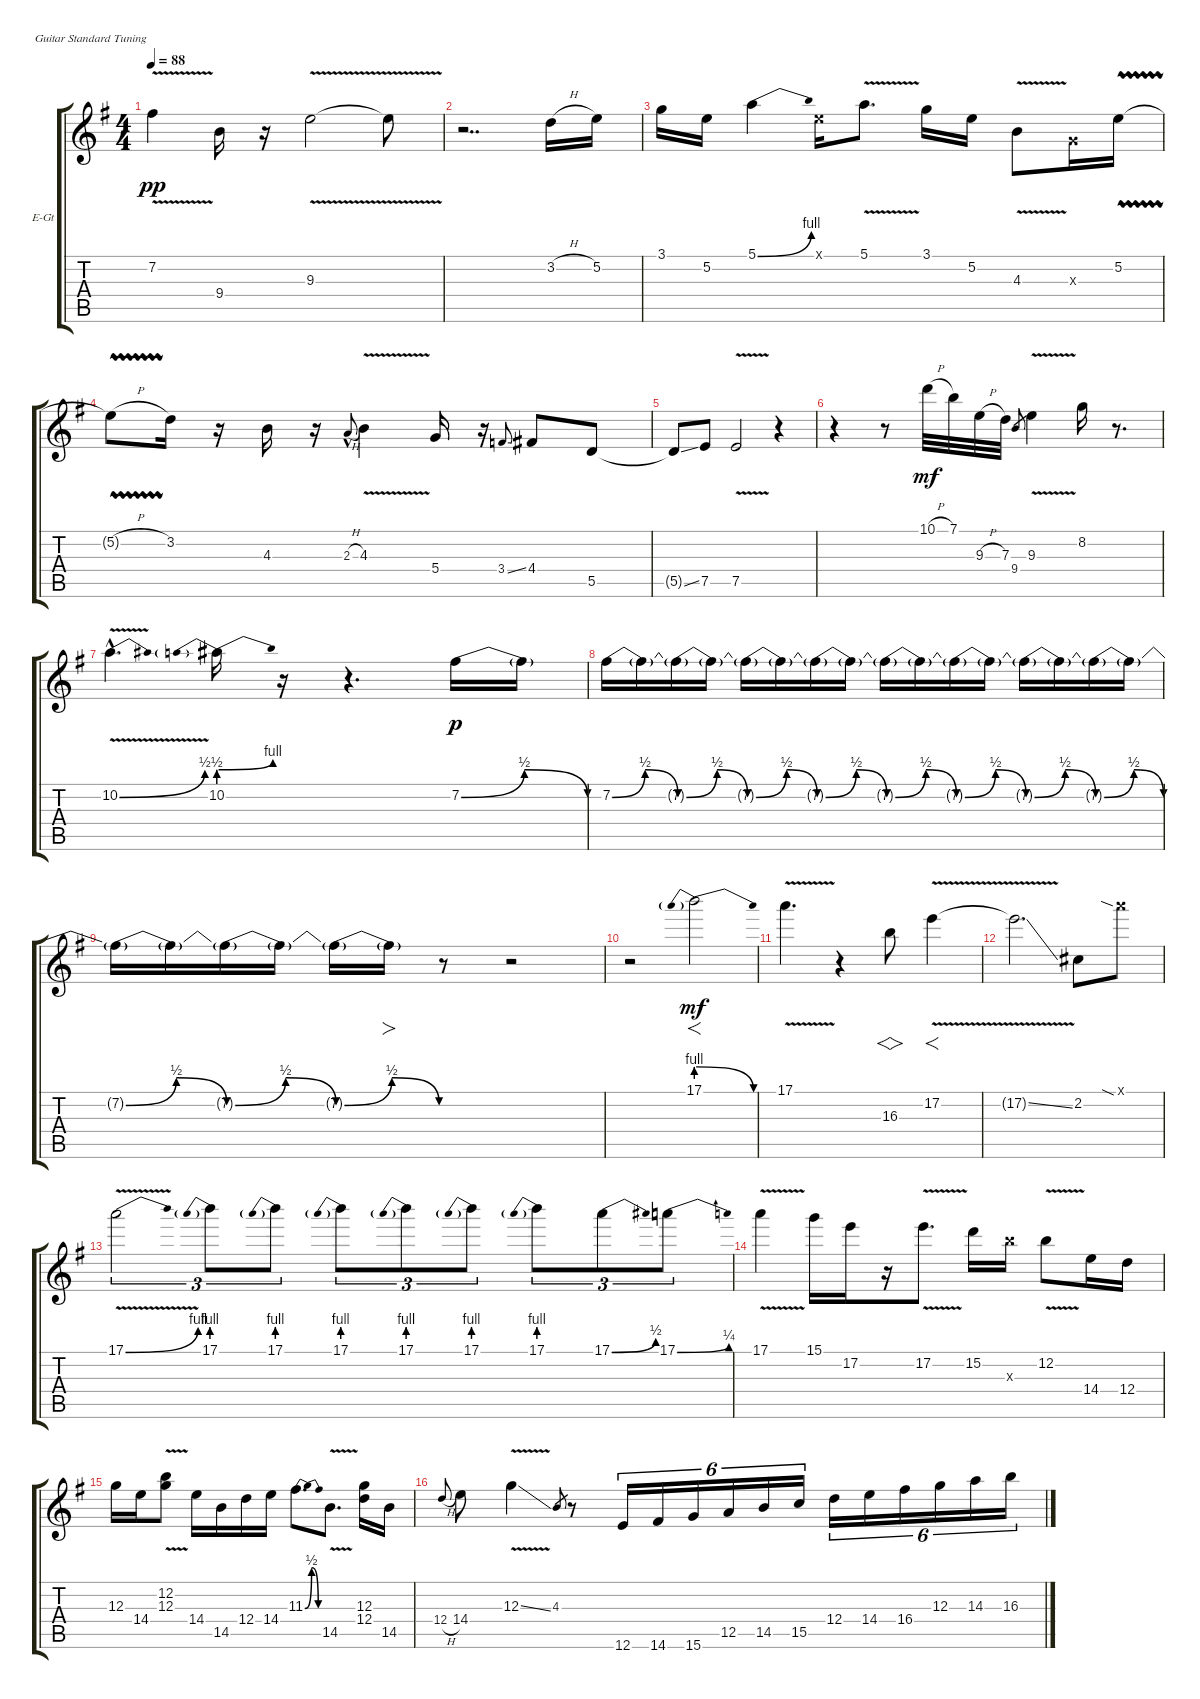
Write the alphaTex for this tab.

\defaultSystemsLayout 4
\bracketExtendMode groupsimilarinstruments
\firstSystemTrackNameOrientation horizontal
\otherSystemsTrackNameOrientation horizontal
\track ("Electric Guitar" "E-Gt") {instrument distortionguitar}
\staff {score tabs}
\tuning (E4 B3 G3 D3 A2 E2)
\ts (4 4)
\tempo 88
\clef g2
\ks eminor
7.2{v}.4{dy pp} 9.4.16 r.16 9.3{v}.2 9.3{v t}.8 |
r.2{dd} 3.2{h}.16 5.2.16 |
3.1.16 5.2.16 5.1{be (bend 22.8 0 39 4)}.4 0.1{x}.16 5.1{v}.8{d} 3.1.16 5.2.16 4.3{v}.8 0.3{x}.16 5.2{vw}.16 |
5.2{vw h t}.8 3.2.16 r.16 4.3.16 r.16 2.3{h hac}.8{gr onbeat} 4.3{v}.4 5.4.16 r.16 3.4{ss}.8{gr onbeat} 4.4.8 5.5.8 |
5.5{ss t}.8 7.5.8 7.5{v}.2 r.4 |
r.4 r.8 10.1{h}.32{dy mf} 7.1.32 9.3{h}.32 7.3.32 9.4.8{gr} 9.3{v}.4 8.2.16 r.8{d} |
10.2{be (bend 17.4 0 48.6 2) v hac}.4{d} 10.2{be (prebendbend 0 2 7.8 4)}.16 r.16 r.4{d} 7.2{be (bendrelease 0 0 16.2 2 48.6 2 58.8 0)}.16{dy p} 7.2{t}.16 |
7.2{be (bendrelease 0 0 9.6 2 45 2 58.8 0)}.16 7.2{t}.16 7.2{be (bendrelease 0 0 9.6 2 45 2 58.8 0) t}.16 7.2{t}.16 7.2{be (bendrelease 0 0 9.6 2 45 2 58.8 0) t}.16 7.2{t}.16 7.2{be (bendrelease 0 0 9.6 2 45 2 58.8 0) t}.16 7.2{t}.16 7.2{be (bendrelease 0 0 9.6 2 45 2 58.8 0) t}.16 7.2{t}.16 7.2{be (bendrelease 0 0 9.6 2 45 2 58.8 0) t}.16 7.2{t}.16 7.2{be (bendrelease 0 0 9.6 2 45 2 58.8 0) t}.16 7.2{t}.16 7.2{be (bendrelease 0 0 9.6 2 45 2 58.8 0) t}.16 7.2{t}.16 |
7.2{be (bendrelease 0 0 9.6 2 45 2 58.8 0) t}.16 7.2{t}.16 7.2{be (bendrelease 0 0 9.6 2 45 2 58.8 0) t}.16 7.2{t}.16 7.2{be (bendrelease 0 0 9.6 2 45 2 58.8 0) t}.16 7.2{t}.16{fo} r.8 r.2 |
r.2 17.1{be (prebendrelease 0 4 31.2 0)}.2{f dy mf} |
17.1{v}.4{d} r.4 16.3.8{vs} 17.2{v}.4{f} |
17.2{v ss t}.2{d} 2.2.8 17.1{sia x}.8 |
17.1{be (bend 0 0 4.8 4) v}.2{tu (3 2)} 17.1{be (prebend 0 4 60 4)}.8{tu (3 2)} 17.1{be (prebend 0 4 60 4)}.8{tu (3 2)} 17.1{be (prebend 0 4 60 4)}.8{tu (3 2)} 17.1{be (prebend 0 4 60 4)}.8{tu (3 2)} 17.1{be (prebend 0 4 60 4)}.8{tu (3 2)} 17.1{be (prebend 0 4 60 4)}.8{tu (3 2)} 17.1{be (bend 0 0 0.6 2)}.8{tu (3 2)} 17.1{be (bend 0 0 0.6 1)}.8{tu (3 2)} |
17.1{v}.4 15.1.16 17.2.16 r.16 17.2{v}.8{d} 15.2.16 16.3{x}.16 12.2{v}.8 14.4.16 12.4.16 |
12.3.16 14.4.16 (12.3{v} 12.2{v}).8 14.4.16 14.5.16 12.4.16 14.4.16 11.3{be (bendrelease 16.2 0 24.599999999999998 2 40.8 2 47.4 0)}.8{d} 14.5{v}.8{d} (12.4 12.3).16 14.5.16 |
12.4{h}.8{gr onbeat} 14.4.8 12.3{v ss}.4 4.3.8{gr} r.8 12.6.16{tu (6 4)} 14.6.16{tu (6 4)} 15.6.16{tu (6 4)} 12.5.16{tu (6 4)} 14.5.16{tu (6 4)} 15.5.16{tu (6 4)} 12.4.16{tu (6 4)} 14.4.16{tu (6 4)} 16.4.16{tu (6 4)} 12.3.16{tu (6 4)} 14.3.16{tu (6 4)} 16.3.16{tu (6 4)}
